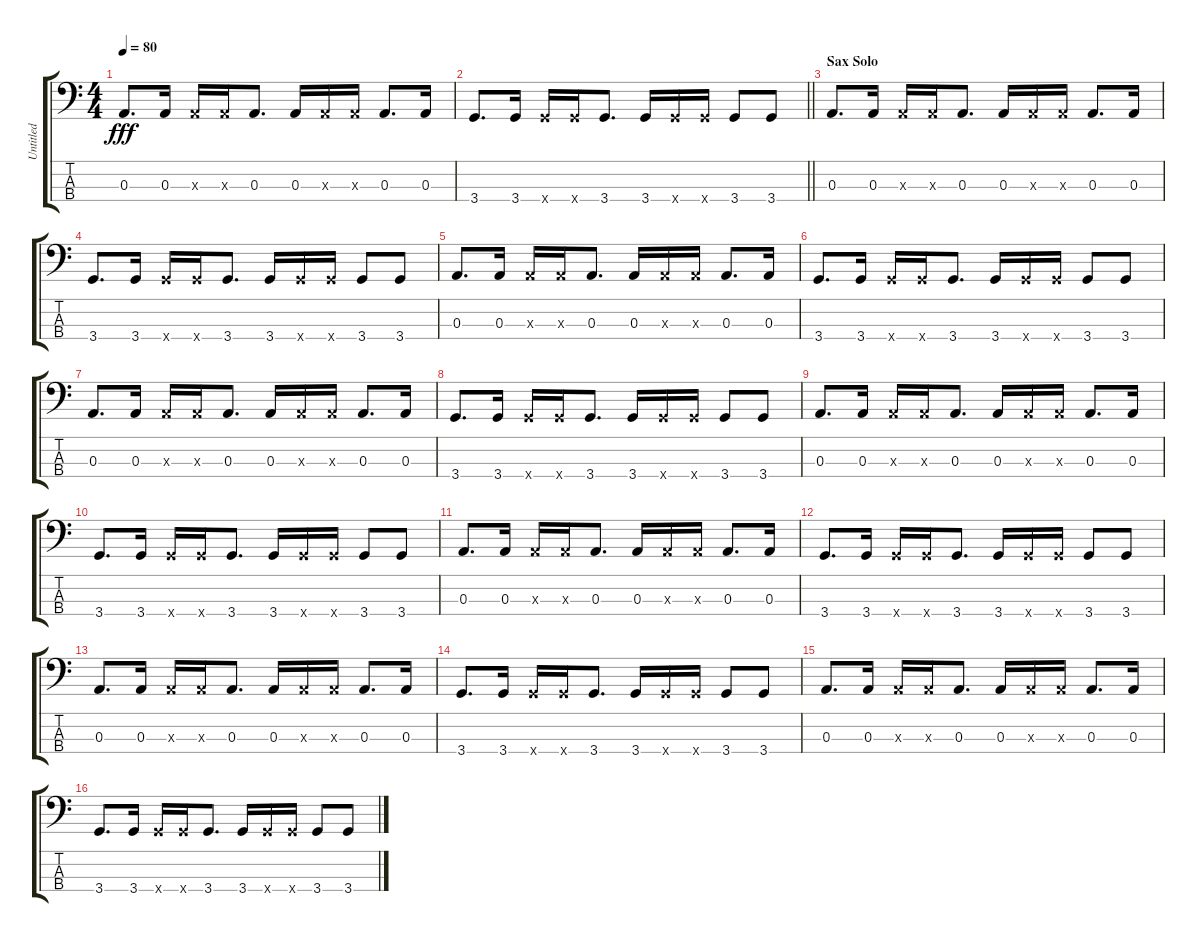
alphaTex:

\track ("Untitled" "Untitled") {instrument electricbasspick}
\staff {score tabs}
\tuning (G2 D2 A1 E1) {hide}
\ts (4 4)
\tempo 80
\clef f4
\ks c
0.3.8{d dy fff} 0.3.16 0.3{x}.16 0.3{x}.16 0.3.8{d} 0.3.16 0.3{x}.16 0.3{x}.16 0.3.8{d} 0.3.16 |
\barLineRight lightlight
3.4.8{d} 3.4.16 3.4{x}.16 3.4{x}.16 3.4.8{d} 3.4.16 3.4{x}.16 3.4{x}.16 3.4.8 3.4.8 |
\section ("" "Sax Solo")
0.3.8{d} 0.3.16 0.3{x}.16 0.3{x}.16 0.3.8{d} 0.3.16 0.3{x}.16 0.3{x}.16 0.3.8{d} 0.3.16 |
3.4.8{d} 3.4.16 3.4{x}.16 3.4{x}.16 3.4.8{d} 3.4.16 3.4{x}.16 3.4{x}.16 3.4.8 3.4.8 |
0.3.8{d} 0.3.16 0.3{x}.16 0.3{x}.16 0.3.8{d} 0.3.16 0.3{x}.16 0.3{x}.16 0.3.8{d} 0.3.16 |
3.4.8{d} 3.4.16 3.4{x}.16 3.4{x}.16 3.4.8{d} 3.4.16 3.4{x}.16 3.4{x}.16 3.4.8 3.4.8 |
0.3.8{d} 0.3.16 0.3{x}.16 0.3{x}.16 0.3.8{d} 0.3.16 0.3{x}.16 0.3{x}.16 0.3.8{d} 0.3.16 |
3.4.8{d} 3.4.16 3.4{x}.16 3.4{x}.16 3.4.8{d} 3.4.16 3.4{x}.16 3.4{x}.16 3.4.8 3.4.8 |
0.3.8{d} 0.3.16 0.3{x}.16 0.3{x}.16 0.3.8{d} 0.3.16 0.3{x}.16 0.3{x}.16 0.3.8{d} 0.3.16 |
3.4.8{d} 3.4.16 3.4{x}.16 3.4{x}.16 3.4.8{d} 3.4.16 3.4{x}.16 3.4{x}.16 3.4.8 3.4.8 |
0.3.8{d} 0.3.16 0.3{x}.16 0.3{x}.16 0.3.8{d} 0.3.16 0.3{x}.16 0.3{x}.16 0.3.8{d} 0.3.16 |
3.4.8{d} 3.4.16 3.4{x}.16 3.4{x}.16 3.4.8{d} 3.4.16 3.4{x}.16 3.4{x}.16 3.4.8 3.4.8 |
0.3.8{d} 0.3.16 0.3{x}.16 0.3{x}.16 0.3.8{d} 0.3.16 0.3{x}.16 0.3{x}.16 0.3.8{d} 0.3.16 |
3.4.8{d} 3.4.16 3.4{x}.16 3.4{x}.16 3.4.8{d} 3.4.16 3.4{x}.16 3.4{x}.16 3.4.8 3.4.8 |
0.3.8{d} 0.3.16 0.3{x}.16 0.3{x}.16 0.3.8{d} 0.3.16 0.3{x}.16 0.3{x}.16 0.3.8{d} 0.3.16 |
3.4.8{d} 3.4.16 3.4{x}.16 3.4{x}.16 3.4.8{d} 3.4.16 3.4{x}.16 3.4{x}.16 3.4.8 3.4.8
